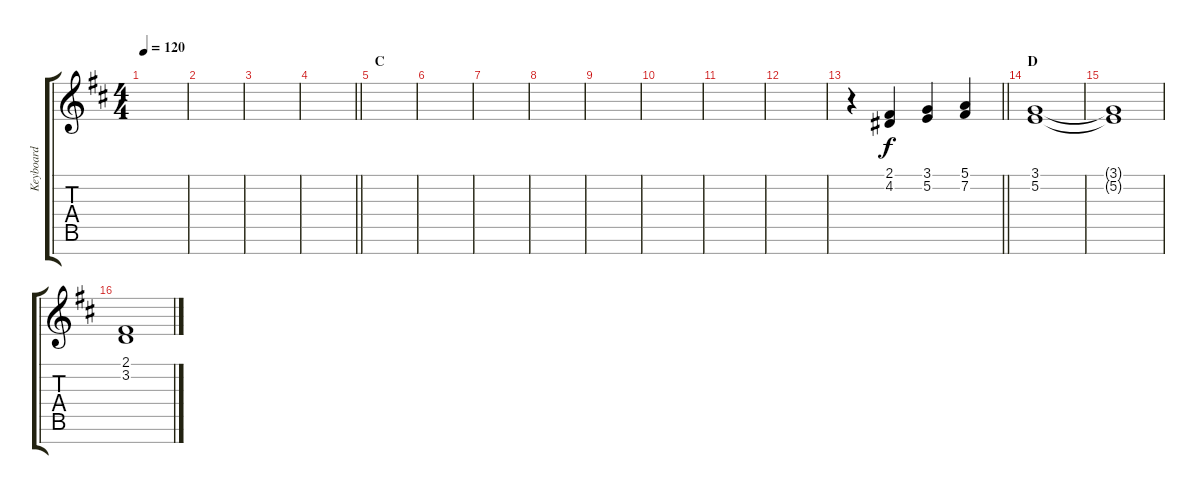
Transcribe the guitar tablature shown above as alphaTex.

\track ("Keyboard" "Keyboard") {instrument stringensemble1}
\staff {score tabs}
\tuning (E4 B3 G3 D3 A2 E2 B1) {hide}
\ts (4 4)
\tempo 120
\clef g2
\ks d
|
|
|
\barLineRight lightlight
|
\section ("" "C")
|
|
|
|
|
|
|
|
\barLineRight lightlight
r.4 (2.1 4.2).4 (3.1 5.2).4 (5.1 7.2).4 |
\section ("" "D")
(3.1 5.2).1 |
(3.1{t} 5.2{t}).1 |
(2.1 3.2).1
